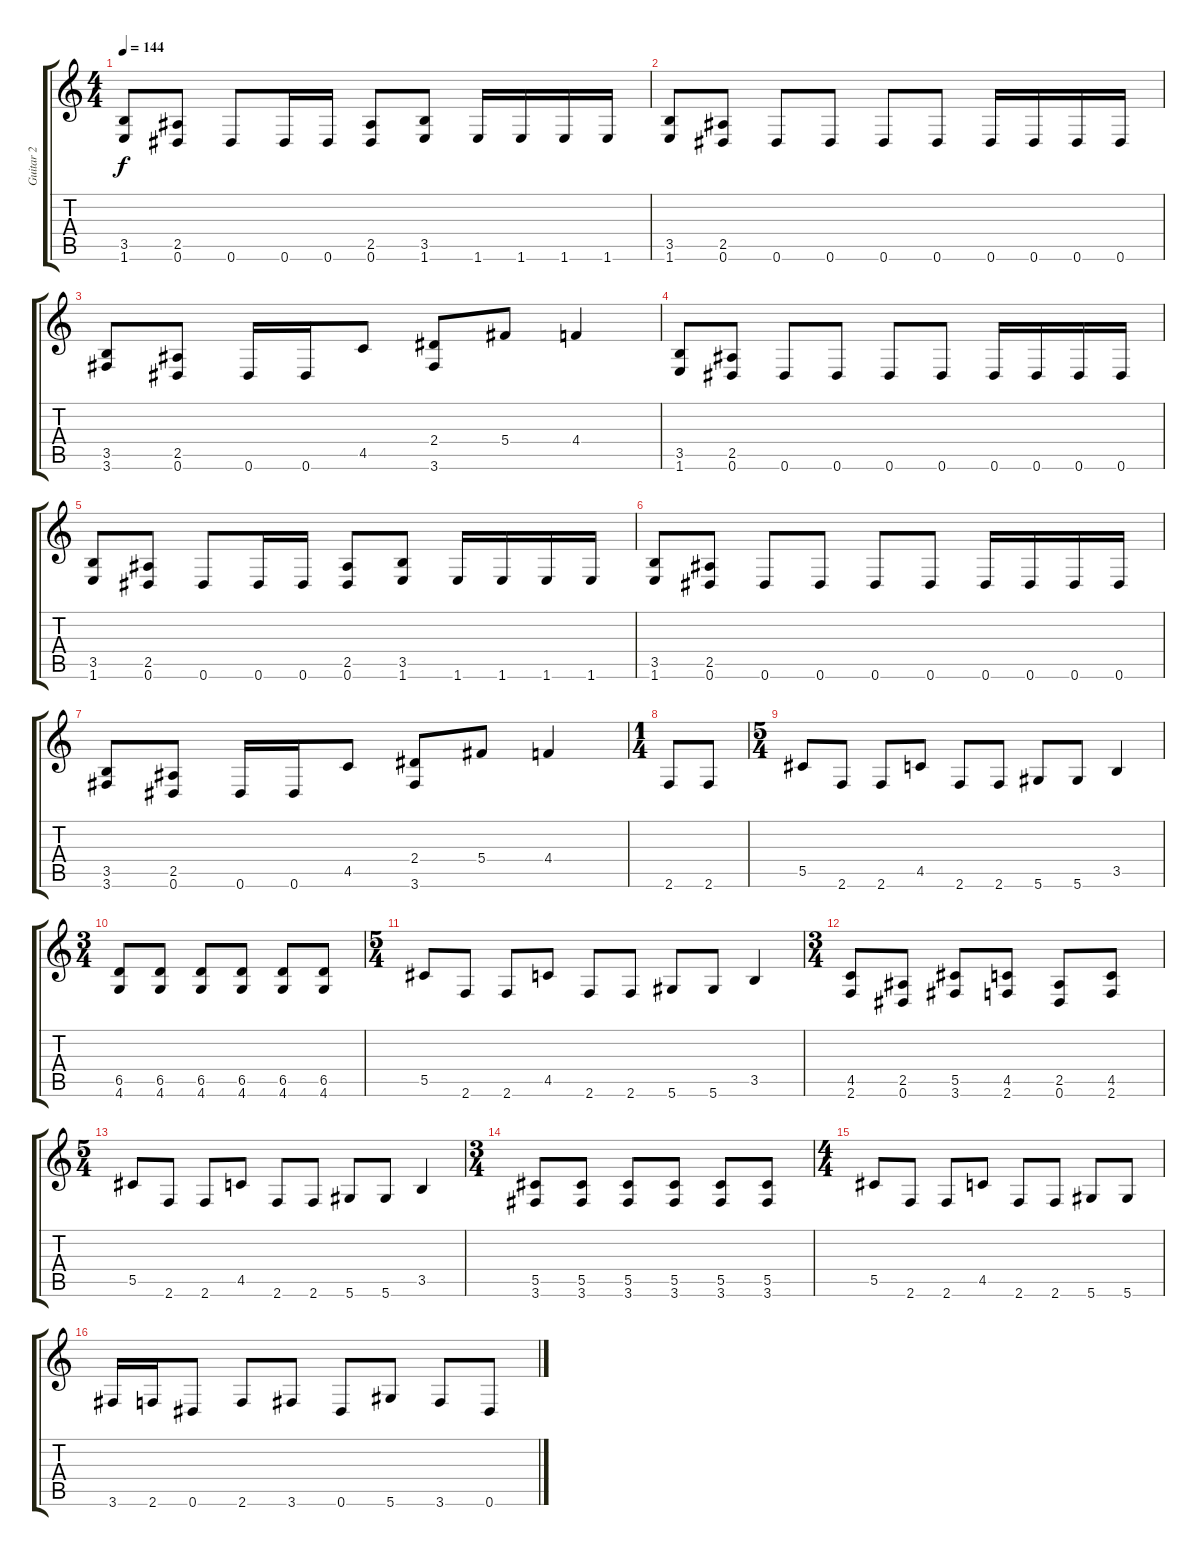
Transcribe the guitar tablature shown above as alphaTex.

\track ("Guitar 2" "Guitar 2") {instrument distortionguitar}
\staff {score tabs}
\tuning (Eb4 Bb3 Gb3 Db3 Ab2 Eb2) {hide}
\ts (4 4)
\tempo 144
\clef g2
\ks c
(3.5 1.6).8{dy f} (2.5 0.6).8 0.6.8 0.6.16 0.6.16 (2.5 0.6).8 (3.5 1.6).8 1.6.16 1.6.16 1.6.16 1.6.16 |
(3.5 1.6).8 (2.5 0.6).8 0.6.8 0.6.8 0.6.8 0.6.8 0.6.16 0.6.16 0.6.16 0.6.16 |
(3.5 3.6).8 (2.5 0.6).8 0.6.16 0.6.16 4.5.8 (2.4 3.6).8 5.4.8 4.4.4 |
(3.5 1.6).8 (2.5 0.6).8 0.6.8 0.6.8 0.6.8 0.6.8 0.6.16 0.6.16 0.6.16 0.6.16 |
(3.5 1.6).8 (2.5 0.6).8 0.6.8 0.6.16 0.6.16 (2.5 0.6).8 (3.5 1.6).8 1.6.16 1.6.16 1.6.16 1.6.16 |
(3.5 1.6).8 (2.5 0.6).8 0.6.8 0.6.8 0.6.8 0.6.8 0.6.16 0.6.16 0.6.16 0.6.16 |
(3.5 3.6).8 (2.5 0.6).8 0.6.16 0.6.16 4.5.8 (2.4 3.6).8 5.4.8 4.4.4 |
\ts (1 4)
2.6.8 2.6.8 |
\ts (5 4)
5.5.8 2.6.8 2.6.8 4.5.8 2.6.8 2.6.8 5.6.8 5.6.8 3.5.4 |
\ts (3 4)
(6.5 4.6).8 (6.5 4.6).8 (6.5 4.6).8 (6.5 4.6).8 (6.5 4.6).8 (6.5 4.6).8 |
\ts (5 4)
5.5.8 2.6.8 2.6.8 4.5.8 2.6.8 2.6.8 5.6.8 5.6.8 3.5.4 |
\ts (3 4)
(4.5 2.6).8 (2.5 0.6).8 (5.5 3.6).8 (4.5 2.6).8 (2.5 0.6).8 (4.5 2.6).8 |
\ts (5 4)
5.5.8 2.6.8 2.6.8 4.5.8 2.6.8 2.6.8 5.6.8 5.6.8 3.5.4 |
\ts (3 4)
(5.5 3.6).8 (5.5 3.6).8 (5.5 3.6).8 (5.5 3.6).8 (5.5 3.6).8 (5.5 3.6).8 |
\ts (4 4)
5.5.8 2.6.8 2.6.8 4.5.8 2.6.8 2.6.8 5.6.8 5.6.8 |
3.6.16 2.6.16 0.6.8 2.6.8 3.6.8 0.6.8 5.6.8 3.6.8 0.6.8
